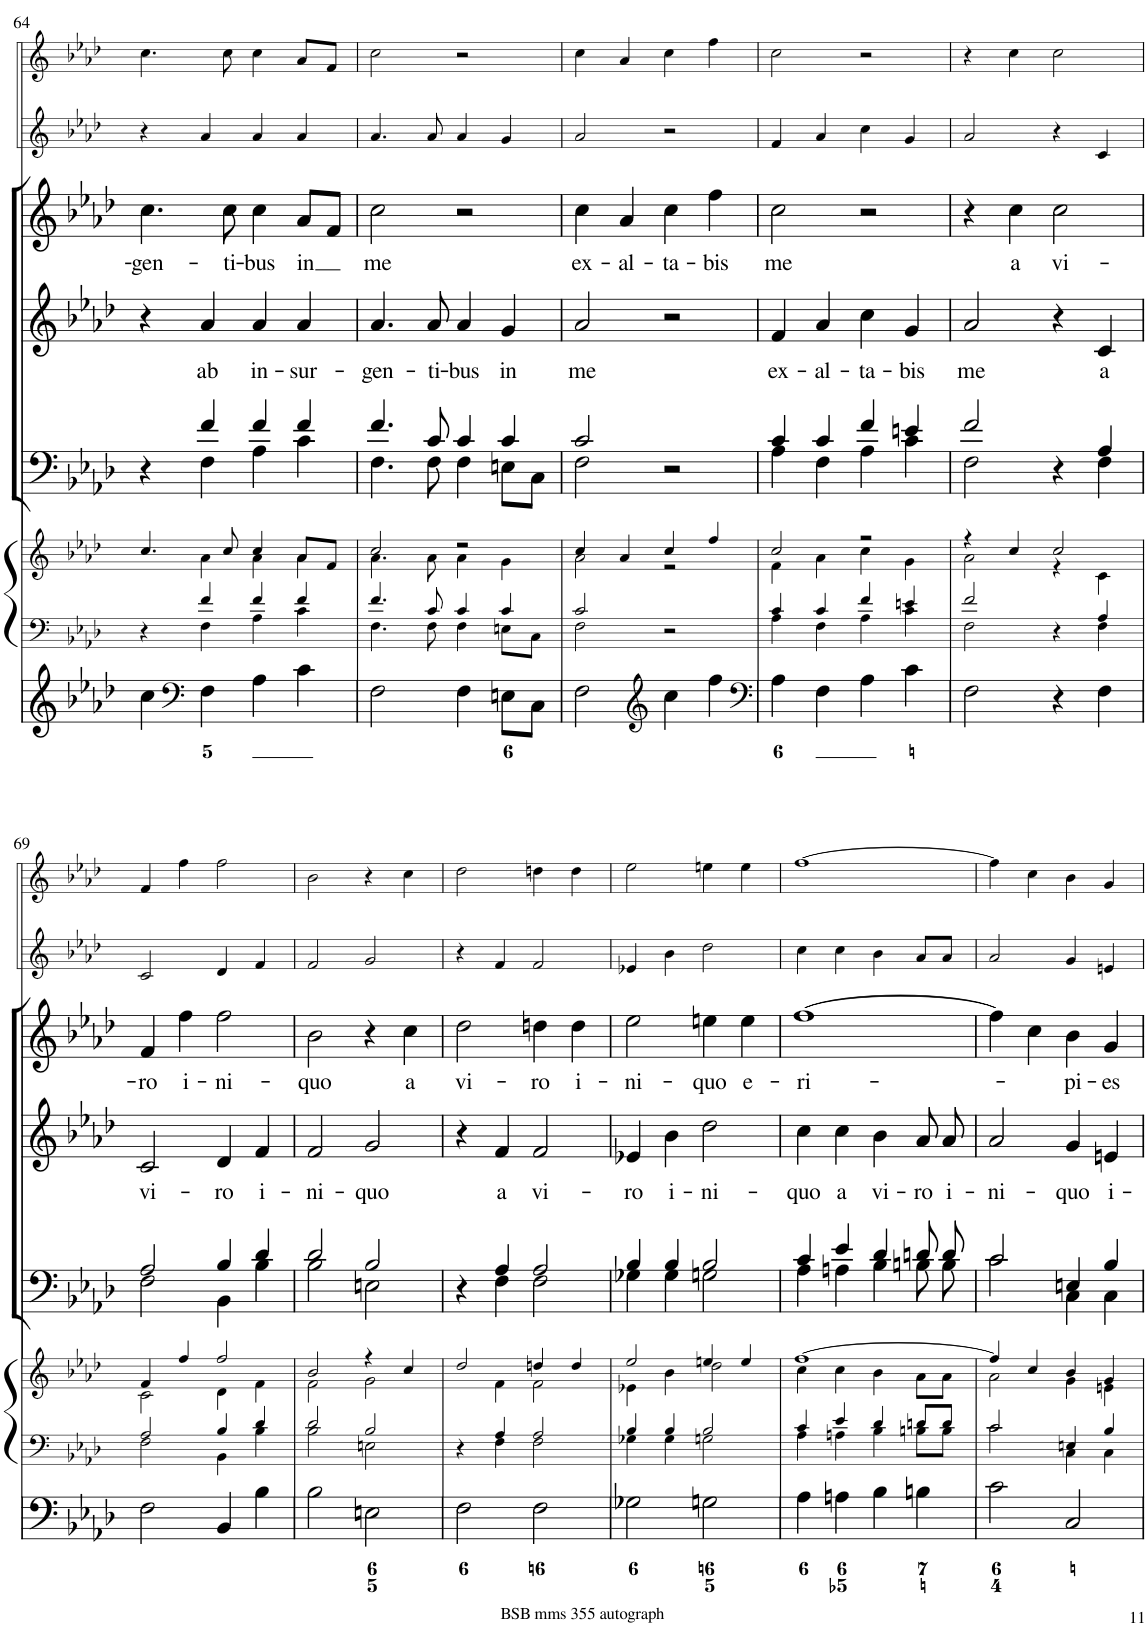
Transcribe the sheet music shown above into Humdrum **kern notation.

**kern	**kern	**kern	**kern	**kern	**text	**kern	**text	**kern	**kern
*part6	*part6	*part6	*part5	*part4	*part4	*part3	*part3	*part2	*part1
*staff8	*staff7	*staff6	*staff5	*staff4	*staff4	*staff3	*staff3	*staff2	*staff1
*I"Organ	*	*	*I"Voice	*I"Alto	*	*I"Soprano	*	*I"Violin 2	*I"Violin 1  non obbl.
*	*	*	*	*	*	*	*	*I'Vln	*I'Vln
!!LO:PB:g=z
*clefG2	*clefF4	*clefG2	*clefF4	*clefG2	*	*clefG2	*	*clefG2	*clefG2
*k[b-e-a-d-]	*k[b-e-a-d-]	*k[b-e-a-d-]	*k[b-e-a-d-]	*k[b-e-a-d-]	*	*k[b-e-a-d-]	*	*k[b-e-a-d-]	*k[b-e-a-d-]
*M2/2	*M2/2	*M2/2	*M2/2	*M2/2	*	*M2/2	*	*M2/2	*M2/2
*met(c|)	*met(c|)	*met(c|)	*met(c|)	*met(c|)	*	*met(c|)	*	*met(c|)	*met(c|)
=64	=64	=64	=64	=64	=64	=64	=64	=64	=64
*	*^	*^	*^	*	*	*	*	*	*
!	!	!	!	!	!	!	!	!	!	!LO:LY:b	!	!
4cc\	4r	4ryy	4.cc/	4ryy	4r	4ryy	4r	.	4.cc\	-gen-	4r	4.cc\
*clefF4	*	*	*	*	*	*	*	*	*	*	*	*
!	!	!	!	!	!	!	!	!LO:LY:b	!	!	!	!
4F\	4f/	4F\	.	4a-\	4f/	4F\	4a-/	ab	.	.	4a-/	.
!	!	!	!	!	!	!	!	!	!	!LO:LY:b	!	!
.	.	.	8cc/	.	.	.	.	.	8cc\	-ti-	.	8cc\
!	!	!	!	!	!	!	!	!LO:LY:b	!	!LO:LY:b	!	!
4A-\	4f/	4A-\	4cc/	4a-\	4f/	4A-\	4a-/	in-	4cc\	-bus	4a-/	4cc\
!	!	!	!	!	!	!	!	!LO:LY:b	!	!LO:LY:b	!	!
4c\	4f/	4c\	8a-/L	4a-\	4f/	4c\	4a-/	-sur-	8a-/L	in	4a-/	8a-/L
.	.	.	8f/J	.	.	.	.	.	8f/J	.	.	8f/J
=65	=65	=65	=65	=65	=65	=65	=65	=65	=65	=65	=65	=65
!	!	!	!	!	!	!	!	!LO:LY:b	!	!LO:LY:b	!	!
2F\	4.f/	4.F\	2cc/	4.a-\	4.f/	4.F\	4.a-/	-gen-	2cc\	me	4.a-/	2cc\
!	!	!	!	!	!	!	!	!LO:LY:b	!	!	!	!
.	8c/	8F\	.	8a-\	8c/	8F\	8a-/	-ti-	.	.	8a-/	.
!	!	!	!	!	!	!	!	!LO:LY:b	!	!	!	!
4F\	4c/	4F\	2r	4a-\	4c/	4F\	4a-/	-bus	2r	.	4a-/	2r
!	!	!	!	!	!	!	!	!LO:LY:b	!	!	!	!
8En\L	4c/	8En\L	.	4g\	4c/	8En\L	4g/	in	.	.	4g/	.
8C\J	.	8C\J	.	.	.	8C\J	.	.	.	.	.	.
=66	=66	=66	=66	=66	=66	=66	=66	=66	=66	=66	=66	=66
!	!	!	!	!	!	!	!	!LO:LY:b	!	!LO:LY:b	!	!
2F\	2c/	2F\	4cc/	2a-\	2c/	2F\	2a-/	me	4cc\	ex-	2a-/	4cc\
!	!	!	!	!	!	!	!	!	!	!LO:LY:b	!	!
.	.	.	4a-/	.	.	.	.	.	4a-/	-al-	.	4a-/
*clefG2	*	*	*	*	*	*	*	*	*	*	*	*
!	!	!	!	!	!	!	!	!	!	!LO:LY:b	!	!
4cc\	2r	2ryy	4cc/	2r	2r	2ryy	2r	.	4cc\	-ta-	2r	4cc\
!	!	!	!	!	!	!	!	!	!	!LO:LY:b	!	!
4ff\	.	.	4ff/	.	.	.	.	.	4ff\	-bis	.	4ff\
=67	=67	=67	=67	=67	=67	=67	=67	=67	=67	=67	=67	=67
*clefF4	*	*	*	*	*	*	*	*	*	*	*	*
!	!	!	!	!	!	!	!	!LO:LY:b	!	!LO:LY:b	!	!
4A-\	4c/	4A-\	2cc/	4f\	4c/	4A-\	4f/	ex-	2cc\	me	4f/	2cc\
!	!	!	!	!	!	!	!	!LO:LY:b	!	!	!	!
4F\	4c/	4F\	.	4a-\	4c/	4F\	4a-/	-al-	.	.	4a-/	.
!	!	!	!	!	!	!	!	!LO:LY:b	!	!	!	!
4A-\	4f/	4A-\	2r	4cc\	4f/	4A-\	4cc\	-ta-	2r	.	4cc\	2r
!	!	!	!	!	!	!	!	!LO:LY:b	!	!	!	!
4c\	4en/	4c\	.	4g\	4en/	4c\	4g/	-bis	.	.	4g/	.
=68	=68	=68	=68	=68	=68	=68	=68	=68	=68	=68	=68	=68
!	!	!	!	!	!	!	!	!LO:LY:b	!	!	!	!
2F\	2f/	2F\	4r	2a-\	2f/	2F\	2a-/	me	4r	.	2a-/	4r
!	!	!	!	!	!	!	!	!	!	!LO:LY:b	!	!
.	.	.	4cc/	.	.	.	.	.	4cc\	a	.	4cc\
!	!	!	!	!	!	!	!	!	!	!LO:LY:b	!	!
4r	4r	4ryy	2cc/	4r	4r	4ryy	4r	.	2cc\	vi-	4r	2cc\
!	!	!	!	!	!	!	!	!LO:LY:b	!	!	!	!
4F\	4A-/	4F\	.	4c\	4A-/	4F\	4c/	a	.	.	4c/	.
!!LO:LB:g=z
=69	=69	=69	=69	=69	=69	=69	=69	=69	=69	=69	=69	=69
!	!	!	!	!	!	!	!	!LO:LY:b	!	!LO:LY:b	!	!
2F\	2A-/	2F\	4f/	2c\	2A-/	2F\	2c/	vi-	4f/	-ro	2c/	4f/
!	!	!	!	!	!	!	!	!	!	!LO:LY:b	!	!
.	.	.	4ff/	.	.	.	.	.	4ff\	i-	.	4ff\
!	!	!	!	!	!	!	!	!LO:LY:b	!	!LO:LY:b	!	!
4BB-/	4B-/	4BB-\	2ff/	4d-\	4B-/	4BB-\	4d-/	-ro	2ff\	-ni-	4d-/	2ff\
!	!	!	!	!	!	!	!	!LO:LY:b	!	!	!	!
4B-\	4d-/	4B-\	.	4f\	4d-/	4B-\	4f/	i-	.	.	4f/	.
=70	=70	=70	=70	=70	=70	=70	=70	=70	=70	=70	=70	=70
!	!	!	!	!	!	!	!	!LO:LY:b	!	!LO:LY:b	!	!
2B-\	2d-/	2B-\	2b-/	2f\	2d-/	2B-\	2f/	-ni-	2b-\	-quo	2f/	2b-\
!	!	!	!	!	!	!	!	!LO:LY:b	!	!	!	!
2En\	2B-/	2En\	4r	2g\	2B-/	2En\	2g/	-quo	4r	.	2g/	4r
!	!	!	!	!	!	!	!	!	!	!LO:LY:b	!	!
.	.	.	4cc/	.	.	.	.	.	4cc\	a	.	4cc\
=71	=71	=71	=71	=71	=71	=71	=71	=71	=71	=71	=71	=71
!	!	!	!	!	!	!	!	!	!	!LO:LY:b	!	!
2F\	4r	4ryy	2dd-/	4ryy	4r	4ryy	4r	.	2dd-\	vi-	4r	2dd-\
!	!	!	!	!	!	!	!	!LO:LY:b	!	!	!	!
.	4A-/	4F\	.	4f\	4A-/	4F\	4f/	a	.	.	4f/	.
!	!	!	!	!	!	!	!	!LO:LY:b	!	!LO:LY:b	!	!
2F\	2A-/	2F\	4ddn/	2f\	2A-/	2F\	2f/	vi-	4ddn\	-ro	2f/	4ddn\
!	!	!	!	!	!	!	!	!	!	!LO:LY:b	!	!
.	.	.	4dd/	.	.	.	.	.	4dd\	i-	.	4dd\
=72	=72	=72	=72	=72	=72	=72	=72	=72	=72	=72	=72	=72
!	!	!	!	!	!	!	!	!LO:LY:b	!	!LO:LY:b	!	!
2G-X\	4B-/	4G-X\	2ee-/	4e-X\	4B-/	4G-X\	4e-X/	-ro	2ee-\	-ni-	4e-X/	2ee-\
!	!	!	!	!	!	!	!	!LO:LY:b	!	!	!	!
.	4B-/	4G-\	.	4b-\	4B-/	4G-\	4b-\	i-	.	.	4b-\	.
!	!	!	!	!	!	!	!	!LO:LY:b	!	!LO:LY:b	!	!
2Gn\	2B-/	2Gn\	4een/	2dd-\	2B-/	2Gn\	2dd-\	-ni-	4een\	-quo	2dd-\	4een\
!	!	!	!	!	!	!	!	!	!	!LO:LY:b	!	!
.	.	.	4ee/	.	.	.	.	.	4ee\	e-	.	4ee\
=73	=73	=73	=73	=73	=73	=73	=73	=73	=73	=73	=73	=73
!	!	!	!	!	!	!	!	!LO:LY:b	!	!LO:LY:b	!	!
4A-\	4c/	4A-\	[1ff	4cc\	4c/	4A-\	4cc\	-quo	[1ff	-ri-	4cc\	[1ff
!	!	!	!	!	!	!	!	!LO:LY:b	!	!	!	!
4An\	4e-/	4An\	.	4cc\	4e-/	4An\	4cc\	a	.	.	4cc\	.
!	!	!	!	!	!	!	!	!LO:LY:b	!	!	!	!
4B-\	4d-/	4B-\	.	4b-\	4d-/	4B-\	4b-\	vi-	.	.	4b-\	.
!	!	!	!	!	!	!	!	!LO:LY:b	!	!	!	!
4Bn\	8dn/L	8Bn\L	.	8a-\L	8dn/	8Bn\	8a-/L	-ro	.	.	8a-/L	.
!	!	!	!	!	!	!	!	!LO:LY:b	!	!	!	!
.	8d/J	8B\J	.	8a-\J	8d/	8B\	8a-/J	i-	.	.	8a-/J	.
=74	=74	=74	=74	=74	=74	=74	=74	=74	=74	=74	=74	=74
!	!	!	!	!	!	!	!	!LO:LY:b	!	!	!	!
2c\	2c/	2c\	4ff/]	2a-\	2c/	2c\	2a-/	-ni-	4ff\]	.	2a-/	4ff\]
.	.	.	4cc/	.	.	.	.	.	4cc\	.	.	4cc\
!	!	!	!	!	!	!	!	!LO:LY:b	!	!LO:LY:b	!	!
2C/	4En/	4C\	4b-/	4g\	4En/	4C\	4g/	-quo	4b-\	-pi-	4g/	4b-\
!	!	!	!	!	!	!	!	!LO:LY:b	!	!LO:LY:b	!	!
.	4B-/	4C\	4g/	4en\	4B-/	4C\	4en/	i-	4g/	-es	4en/	4g/
*	*v	*v	*	*	*v	*v	*	*	*	*	*	*
*	*	*v	*v	*	*	*	*	*	*	*
=	=	=	=	=	=	=	=	=	=
*-	*-	*-	*-	*-	*-	*-	*-	*-	*-
